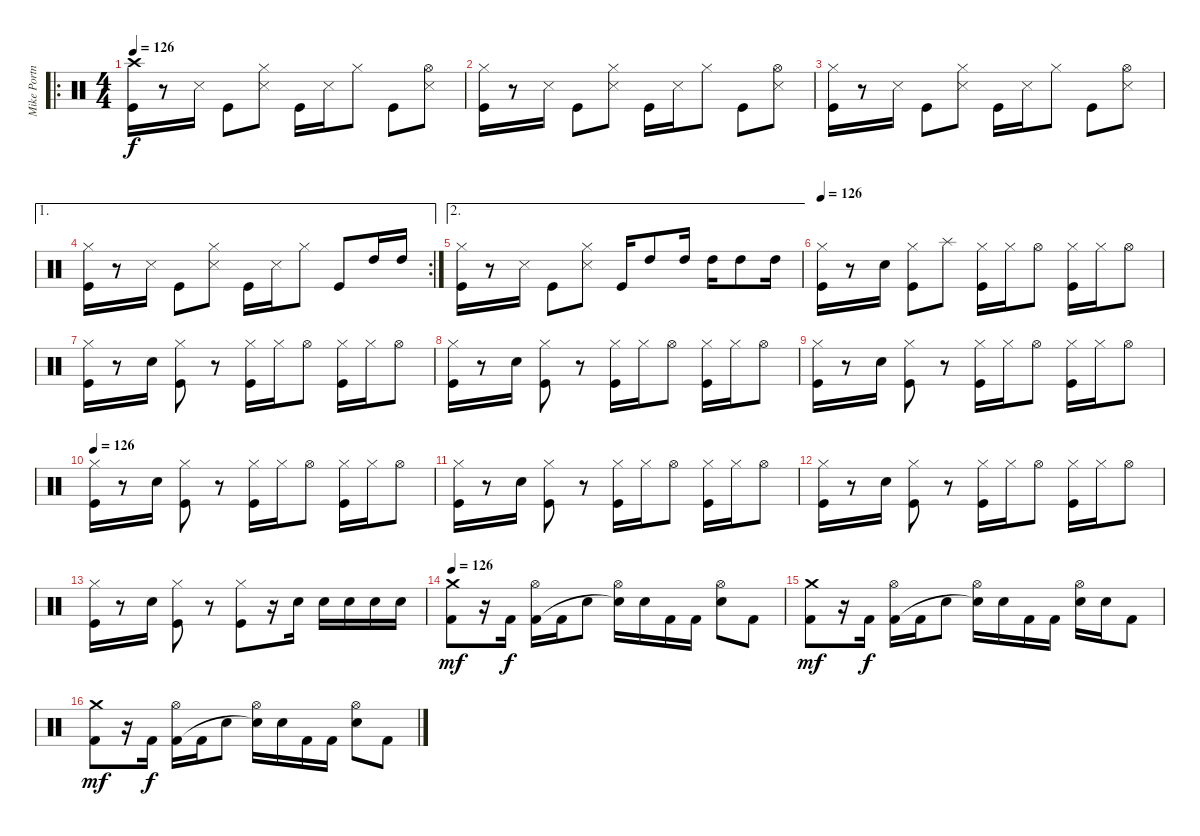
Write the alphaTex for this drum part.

\track ("Mike Portnoy" "Mike Portn") {instrument percussion}
\staff {score}
\articulation defaults
\ro
\ts (4 4)
\tempo 126
\clef neutral
\ks c
("Crash high (hit)" "Kick (hit)").16{dy f} r.8 "Snare (side stick) 3".16 "Kick (hit)".8 ("Hi-Hat (closed)" "Snare (side stick) 3").8 "Kick (hit)".16 "Snare (side stick) 3".16 "Hi-Hat (closed)".8 "Kick (hit)".8 ("Hi-Hat (open)" "Snare (side stick) 3").8 |
("Hi-Hat (closed)" "Kick (hit)").16 r.8 "Snare (side stick) 3".16 "Kick (hit)".8 ("Hi-Hat (closed)" "Snare (side stick) 3").8 "Kick (hit)".16 "Snare (side stick) 3".16 "Hi-Hat (closed)".8 "Kick (hit)".8 ("Hi-Hat (open)" "Snare (side stick) 3").8 |
("Hi-Hat (closed)" "Kick (hit)").16 r.8 "Snare (side stick) 3".16 "Kick (hit)".8 ("Hi-Hat (closed)" "Snare (side stick) 3").8 "Kick (hit)".16 "Snare (side stick) 3".16 "Hi-Hat (closed)".8 "Kick (hit)".8 ("Hi-Hat (open)" "Snare (side stick) 3").8 |
\ae 1
\rc 2
("Hi-Hat (closed)" "Kick (hit)").16 r.8 "Snare (side stick) 3".16 "Kick (hit)".8 ("Hi-Hat (closed)" "Snare (side stick) 3").8 "Kick (hit)".16 "Snare (side stick) 3".16 "Hi-Hat (closed)".8 "Kick (hit)".8 "High Tom (hit)".16 "High Tom (hit)".16 |
\ae 2
("Hi-Hat (closed)" "Kick (hit)").16 r.8 "Snare (side stick) 3".16 "Kick (hit)".8 ("Hi-Hat (closed)" "Snare (side stick) 3").8 "Kick (hit)".16 "High Tom (hit)".8 "High Tom (hit)".16 "High Tom (hit)".16 "High Tom (hit)".8 "High Tom (hit)".16 |
\tempo 126
("Hi-Hat (closed)" "Kick (hit)").16 r.8 "Electric Snare (hit)".16 ("Hi-Hat (closed)" "Kick (hit)").8 "Splash (hit)".8 ("Hi-Hat (closed)" "Kick (hit)").16 "Hi-Hat (closed)".16 "Hi-Hat (open)".8 ("Hi-Hat (closed)" "Kick (hit)").16 "Hi-Hat (closed)".16 "Hi-Hat (open)".8 |
("Hi-Hat (closed)" "Kick (hit)").16 r.8 "Electric Snare (hit)".16 ("Hi-Hat (closed)" "Kick (hit)").8 r.8 ("Hi-Hat (closed)" "Kick (hit)").16 "Hi-Hat (closed)".16 "Hi-Hat (open)".8 ("Hi-Hat (closed)" "Kick (hit)").16 "Hi-Hat (closed)".16 "Hi-Hat (open)".8 |
("Hi-Hat (closed)" "Kick (hit)").16 r.8 "Electric Snare (hit)".16 ("Hi-Hat (closed)" "Kick (hit)").8 r.8 ("Hi-Hat (closed)" "Kick (hit)").16 "Hi-Hat (closed)".16 "Hi-Hat (open)".8 ("Hi-Hat (closed)" "Kick (hit)").16 "Hi-Hat (closed)".16 "Hi-Hat (open)".8 |
("Hi-Hat (closed)" "Kick (hit)").16 r.8 "Electric Snare (hit)".16 ("Hi-Hat (closed)" "Kick (hit)").8 r.8 ("Hi-Hat (closed)" "Kick (hit)").16 "Hi-Hat (closed)".16 "Hi-Hat (open)".8 ("Hi-Hat (closed)" "Kick (hit)").16 "Hi-Hat (closed)".16 "Hi-Hat (open)".8 |
\tempo 126
("Hi-Hat (closed)" "Kick (hit)").16 r.8 "Electric Snare (hit)".16 ("Hi-Hat (closed)" "Kick (hit)").8 r.8 ("Hi-Hat (closed)" "Kick (hit)").16 "Hi-Hat (closed)".16 "Hi-Hat (open)".8 ("Hi-Hat (closed)" "Kick (hit)").16 "Hi-Hat (closed)".16 "Hi-Hat (open)".8 |
("Hi-Hat (closed)" "Kick (hit)").16 r.8 "Electric Snare (hit)".16 ("Hi-Hat (closed)" "Kick (hit)").8 r.8 ("Hi-Hat (closed)" "Kick (hit)").16 "Hi-Hat (closed)".16 "Hi-Hat (open)".8 ("Hi-Hat (closed)" "Kick (hit)").16 "Hi-Hat (closed)".16 "Hi-Hat (open)".8 |
("Hi-Hat (closed)" "Kick (hit)").16 r.8 "Electric Snare (hit)".16 ("Hi-Hat (closed)" "Kick (hit)").8 r.8 ("Hi-Hat (closed)" "Kick (hit)").16 "Hi-Hat (closed)".16 "Hi-Hat (open)".8 ("Hi-Hat (closed)" "Kick (hit)").16 "Hi-Hat (closed)".16 "Hi-Hat (open)".8 |
("Hi-Hat (closed)" "Kick (hit)").16 r.8 "Electric Snare (hit)".16 ("Hi-Hat (closed)" "Kick (hit)").8 r.8 ("Hi-Hat (closed)" "Kick (hit)").8 r.16 "Electric Snare (hit)".16 "Electric Snare (hit)".16 "Electric Snare (hit)".16 "Electric Snare (hit)".16 "Electric Snare (hit)".16 |
\tempo 126
("Crash medium (hit)" "Kick (hit) 2").8{dy mf} r.16 "Kick (hit) 2".16{dy f} ("Hi-Hat (open)" "Kick (hit) 2").16 "Kick (hit) 2".16 "Electric Snare (hit)".8 ("Hi-Hat (open)" "Electric Snare (hit)"{t}).16 "Electric Snare (hit)".16 "Kick (hit) 2".16 "Kick (hit) 2".16 ("Hi-Hat (open)" "Electric Snare (hit)").8 "Kick (hit) 2".8 |
("Crash medium (hit)" "Kick (hit) 2").8{dy mf} r.16 "Kick (hit) 2".16{dy f} ("Hi-Hat (open)" "Kick (hit) 2").16 "Kick (hit) 2".16 "Electric Snare (hit)".8 ("Hi-Hat (open)" "Electric Snare (hit)"{t}).16 "Electric Snare (hit)".16 "Kick (hit) 2".16 "Kick (hit) 2".16 ("Hi-Hat (open)" "Electric Snare (hit)").16 "Electric Snare (hit)".16 "Kick (hit) 2".8 |
("Crash medium (hit)" "Kick (hit) 2").8{dy mf} r.16 "Kick (hit) 2".16{dy f} ("Hi-Hat (open)" "Kick (hit) 2").16 "Kick (hit) 2".16 "Electric Snare (hit)".8 ("Hi-Hat (open)" "Electric Snare (hit)"{t}).16 "Electric Snare (hit)".16 "Kick (hit) 2".16 "Kick (hit) 2".16 ("Hi-Hat (open)" "Electric Snare (hit)").8 "Kick (hit) 2".8
